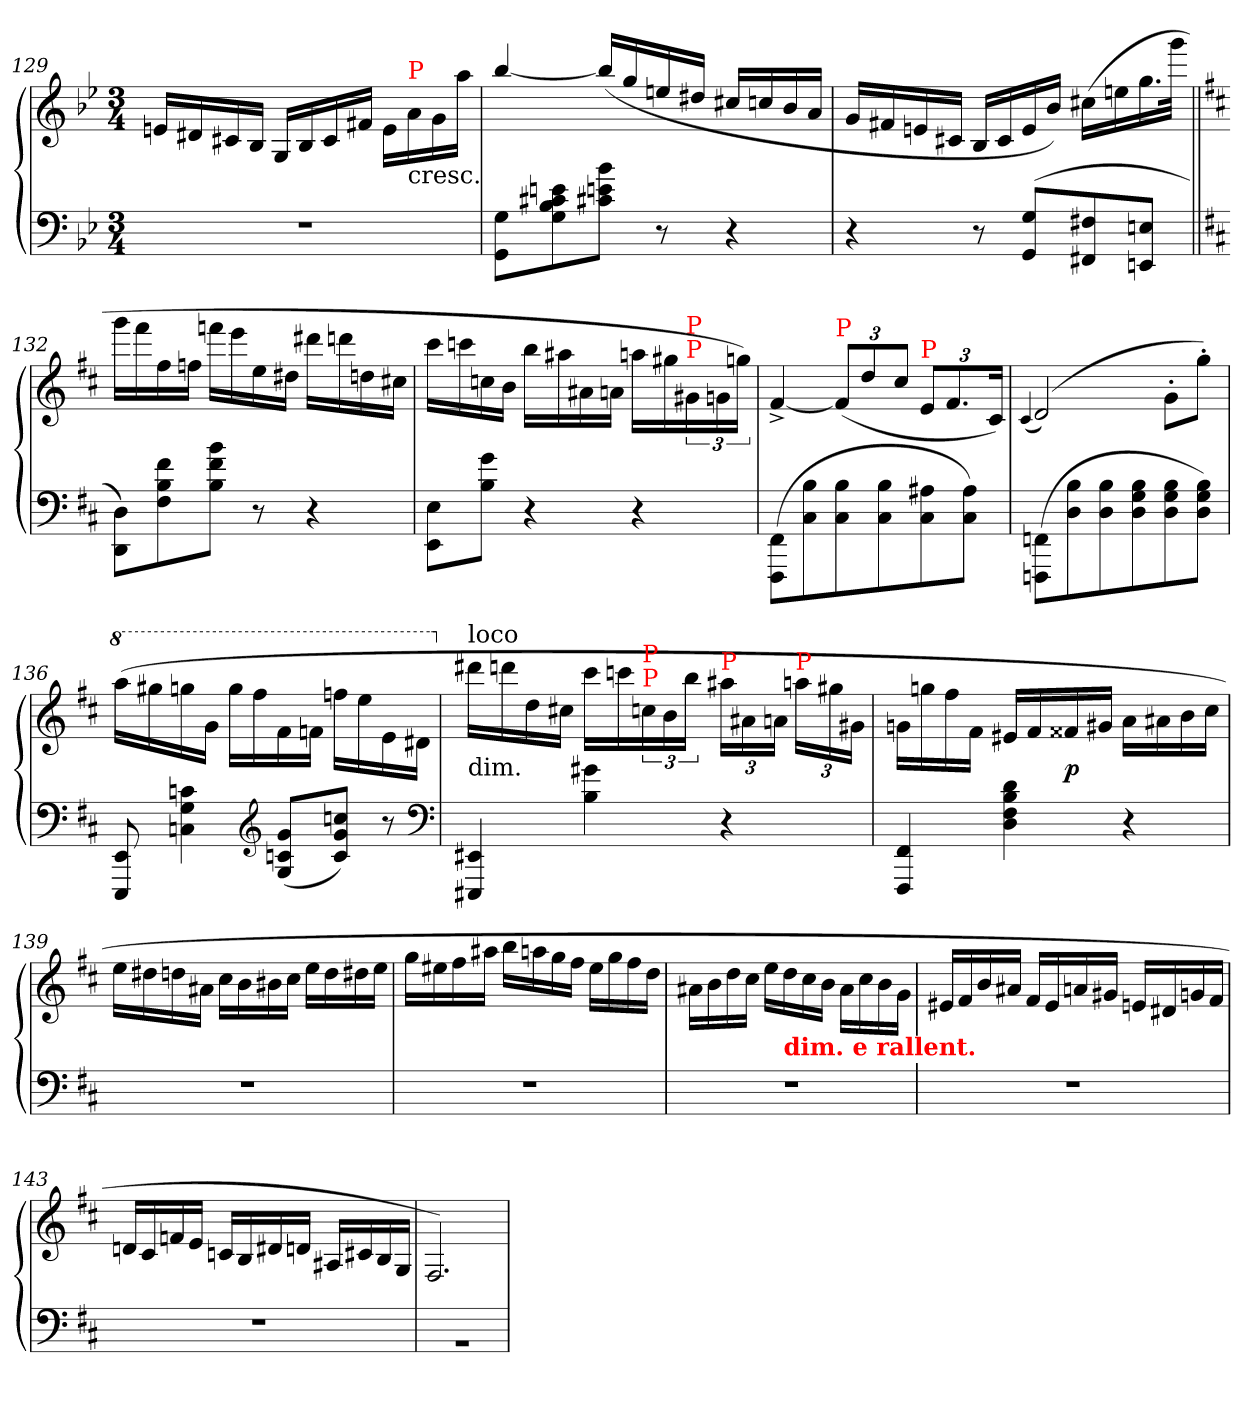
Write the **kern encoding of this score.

**kern	**kern	**dynam
*part1	*part1	*part1
*staff2	*staff1	*staff1/2
*clefF4	*clefG2	*
*k[b-e-]	*k[b-e-]	*
*M3/4	*M3/4	*
=129	=129	=129
2.r	16enLL	.
.	16d#X	.
.	16c#X	.
.	16B-JJ	.
.	16G/LL	.
.	16B-/	.
.	16c#	.
.	16f#XJJ	.
.	16e\LL	.
!	!LO:TX:c:t=cresc.	!
!	!LO:TX:a:color=red:t=P	!
.	16a	.
.	16g	.
.	16aaJJ	.
=130	=130	=130
8G 8GGL	[4bb-/	.
8en 8c#X 8B- 8G	.	.
8b-\ 8en\ 8c#X\J	(<16bb-/LL]	.
.	16gg/	.
8r	16een	.
.	16dd#XJJ	.
4r	16cc#X/LL	.
.	16ccn	.
.	16b-	.
.	16aJJ	.
=131	=131	=131
4r	16gLL	.
.	16f#X	.
.	16en	.
.	16c#XJJ	.
8r	16B-LL	.
.	16c#	.
(<8G/ 8GG/L	16e	.
.	16b-JJ)	.
8F#X 8FF#X	(>16cc#XLL	.
.	16een	.
8En 8EEnJ	16.gg	.
.	32gggJJk	.
=132||	=132||	=132||
*k[f#c#]	*k[f#c#]	*
8D\ 8DD\L)	16gggLL	.
.	16fff#	.
8f# 8B 8F#	16ff#	.
.	16ffnJJ	.
8b 8f# 8BJ	16fffnLL	.
.	16eee	.
8r	16ee	.
.	16dd#XJJ	.
4r	16ddd#XLL	.
.	16dddn	.
.	16ddn	.
.	16cc#XJJ	.
=133	=133	=133
8E 8EEL	16ccc#LL	.
.	16cccn	.
8g 8BJ	16ccn	.
.	16bJJ	.
4r	16bbLL	.
.	16aa#X	.
.	16a#X	.
.	16anJJ	.
4r	16aanLL	.
.	16gg#X	.
!	!LO:TX:a:color=red:t=P	!
!	!LO:TX:a:color=red:t=P	!
.	24g#X	.
.	24gn	.
.	24ggnJJ)	.
=134	=134	=134
(>8FF#\ 8FFF#\L	[4f#^>	.
8B 8C#	.	.
*	*Xbrackettup	*
!	!LO:TX:a:color=red:t=P	!
8B 8C#	(<12f#/L]	.
.	12dd	.
8B 8C#	.	.
.	12cc#J	.
!	!LO:TX:a:color=red:t=P	!
8A#X 8C#	12eL	.
.	12.f#	.
8A# 8C#J)	.	.
.	24c#Jk)	.
=135	=135	=135
.	(<4qqc#/	.
(>8FFn\ 8FFFn\L	(>2d)	.
8B 8D	.	.
8B 8D	.	.
8B 8G 8D	.	.
8B 8G 8D	8g'>L	.
8B 8G 8DJ)	8gg'>J)	.
=136	=136	=136
*	*8va	*
8EE 8EEE	(>16aaaLL	.
.	16ggg#X	.
4cn 4G 4Cn	16gggn	.
.	16ggJJ	.
.	16gggLL	.
.	16fff#	.
*clefG2	*	*
(<8g 8cn 8GL	16ff#	.
.	16ffnJJ	.
8ccn 8g 8cJ)	16fffn\LL	.
.	16eee	.
8r	16ee	.
.	16dd#XJJ	.
*clefF4	*	*
=137	=137	=137
*	*X8va	*
!	!LO:TX:c:t=dim.	!
!	!LO:TX:a:t=loco	!
4EE#X 4EEE#X	16ddd#XLL	.
.	16dddn	.
.	16dd	.
.	16cc#XJJ	.
4g#X 4B	16ccc#LL	.
.	16cccn	.
*	*brackettup	*
!	!LO:TX:a:color=red:t=P	!
!	!LO:TX:a:color=red:t=P	!
.	24ccn	.
.	24b	.
.	24bbJJ	.
*	*Xbrackettup	*
!	!LO:TX:a:color=red:t=P	!
4r	24aa#XLL	.
.	24a#X	.
.	24anJJ	.
!	!LO:TX:a:color=red:t=P	!
.	24aanLL	.
.	24gg#X	.
.	24g#XJJ	.
=138	=138	=138
4FF# 4FFF#	16gnLL	.
.	16ggn	.
.	16ff#	.
.	16f#JJ	.
4d 4B 4F# 4D	16e#XLL	.
.	16f#	.
.	16f##X	p
.	16g#XJJ	.
4r	16aLL	.
.	16a#X	.
.	16b	.
.	16cc#JJ	.
=139	=139	=139
2.rF	16eeLL	.
.	16dd#X	.
.	16ddn	.
.	16a#XJJ	.
.	16cc#LL	.
.	16b	.
.	16b#X	.
.	16cc#JJ	.
.	16eeLL	.
.	16dd	.
.	16dd#X	.
.	16eeJJ	.
=140	=140	=140
2.rF	16ggLL	.
.	16ee#X	.
.	16ff#	.
.	16aa#XJJ	.
.	16bbLL	.
.	16aan	.
.	16gg	.
.	16ff#JJ	.
.	16ee#LL	.
.	16gg	.
.	16ff#	.
.	16ddJJ	.
=141	=141	=141
2.rF	16a#XLL	.
.	16b	.
.	16dd	.
.	16cc#JJ	.
.	16eeLL	.
!	!LO:TX:b:B:color=red:t=dim. e rallent.	!
.	16dd	.
.	16cc#	.
.	16bJJ	.
.	16a#\LL	.
.	16cc#	.
.	16b	.
.	16gJJ	.
=142	=142	=142
2.rF	16e#XLL	.
.	16f#	.
.	16b	.
.	16a#XJJ	.
.	16f#LL	.
.	16e#	.
.	16an	.
.	16g#XJJ	.
.	16enLL	.
.	16d#X	.
.	16gn	.
.	16f#JJ	.
=143	=143	=143
2.rF	16dnLL	.
.	16c#	.
.	16fn	.
.	16eJJ	.
.	16cnLL	.
.	16B	.
.	16d#X	.
.	16dnJJ	.
.	16A#X/LL	.
.	16c#X/	.
.	16B/	.
.	16G/JJ	.
=144	=144	=144
2.rBB	2.F#/)	.
=	=	=
*-	*-	*-
